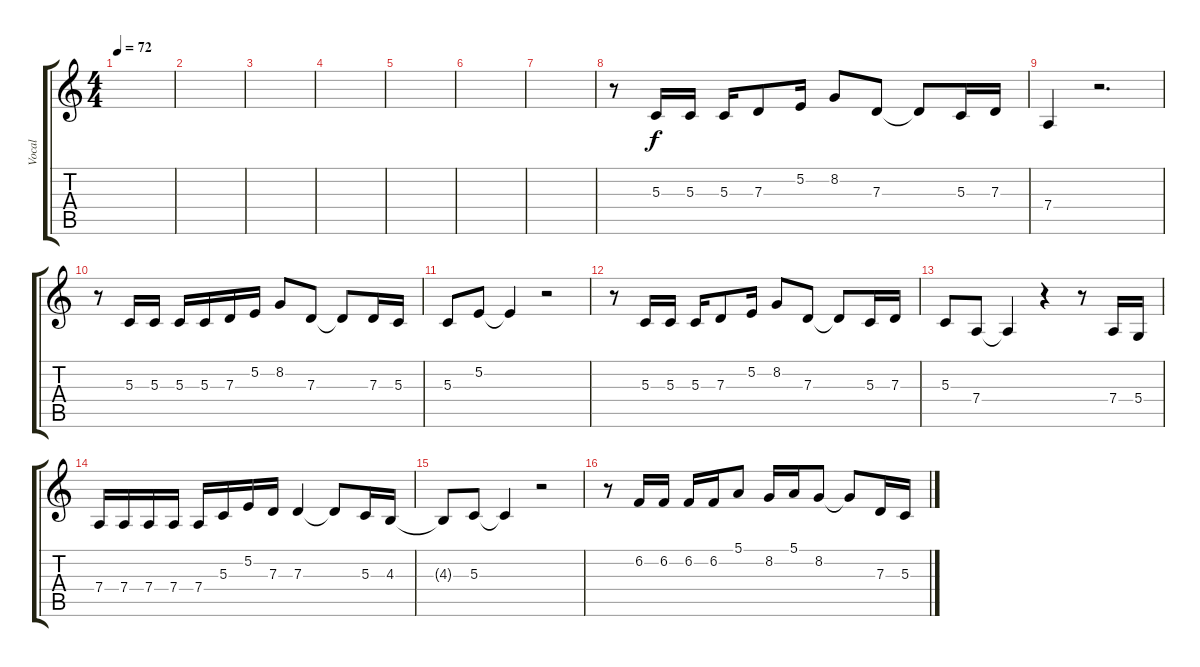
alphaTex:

\track ("Vocal" "Vocal") {instrument electricgrandpiano}
\staff {score tabs}
\tuning (E4 B3 G3 D3 A2 E2) {hide}
\ts (4 4)
\tempo 72
\clef g2
\ks c
|
|
|
|
|
|
|
r.8 5.3.16 5.3.16 5.3.16 7.3.8 5.2.16 8.2.8 7.3.8 7.3{t}.8 5.3.16 7.3.16 |
7.4.4 r.2{d} |
r.8 5.3.16 5.3.16 5.3.16 5.3.16 7.3.16 5.2.16 8.2.8 7.3.8 7.3{t}.8 7.3.16 5.3.16 |
5.3.8 5.2.8 5.2{t}.4 r.2 |
r.8 5.3.16 5.3.16 5.3.16 7.3.8 5.2.16 8.2.8 7.3.8 7.3{t}.8 5.3.16 7.3.16 |
5.3.8 7.4.8 7.4{t}.4 r.4 r.8 7.4.16 5.4.16 |
7.4.16 7.4.16 7.4.16 7.4.16 7.4.16 5.3.16 5.2.16 7.3.16 7.3.4 7.3{t}.8 5.3.16 4.3.16 |
4.3{t}.8 5.3.8 5.3{t}.4 r.2 |
r.8 6.2.16 6.2.16 6.2.16 6.2.16 5.1.8 8.2.16 5.1.16 8.2.8 8.2{t}.8 7.3.16 5.3.16
